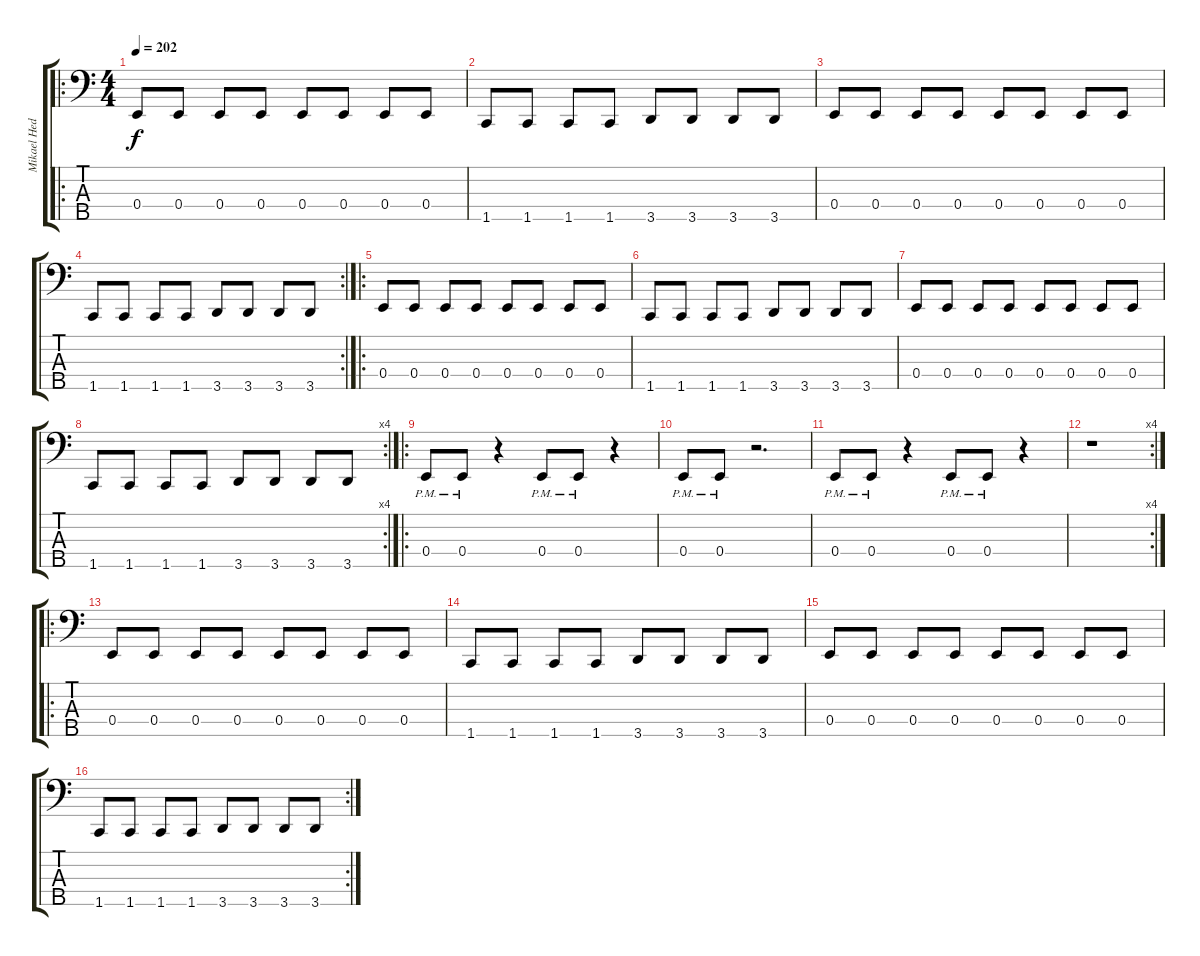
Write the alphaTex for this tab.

\track ("Mikael Hedlund" "Mikael Hed") {instrument electricbasspick}
\staff {score tabs}
\tuning (G2 D2 A1 E1 B0) {hide}
\ro
\ts (4 4)
\tempo 202
\clef f4
\ks c
0.4.8{dy f instrument electricbasspick} 0.4.8 0.4.8 0.4.8 0.4.8 0.4.8 0.4.8 0.4.8 |
1.5.8 1.5.8 1.5.8 1.5.8 3.5.8 3.5.8 3.5.8 3.5.8 |
0.4.8 0.4.8 0.4.8 0.4.8 0.4.8 0.4.8 0.4.8 0.4.8 |
\rc 2
1.5.8 1.5.8 1.5.8 1.5.8 3.5.8 3.5.8 3.5.8 3.5.8 |
\ro
0.4.8 0.4.8 0.4.8 0.4.8 0.4.8 0.4.8 0.4.8 0.4.8 |
1.5.8 1.5.8 1.5.8 1.5.8 3.5.8 3.5.8 3.5.8 3.5.8 |
0.4.8 0.4.8 0.4.8 0.4.8 0.4.8 0.4.8 0.4.8 0.4.8 |
\rc 4
1.5.8 1.5.8 1.5.8 1.5.8 3.5.8 3.5.8 3.5.8 3.5.8 |
\ro
0.4{pm}.8 0.4{pm}.8 r.4 0.4{pm}.8 0.4{pm}.8 r.4 |
0.4{pm}.8 0.4{pm}.8 r.2{d} |
0.4{pm}.8 0.4{pm}.8 r.4 0.4{pm}.8 0.4{pm}.8 r.4 |
\rc 4
r.1 |
\ro
0.4.8 0.4.8 0.4.8 0.4.8 0.4.8 0.4.8 0.4.8 0.4.8 |
1.5.8 1.5.8 1.5.8 1.5.8 3.5.8 3.5.8 3.5.8 3.5.8 |
0.4.8 0.4.8 0.4.8 0.4.8 0.4.8 0.4.8 0.4.8 0.4.8 |
\rc 2
1.5.8 1.5.8 1.5.8 1.5.8 3.5.8 3.5.8 3.5.8 3.5.8
